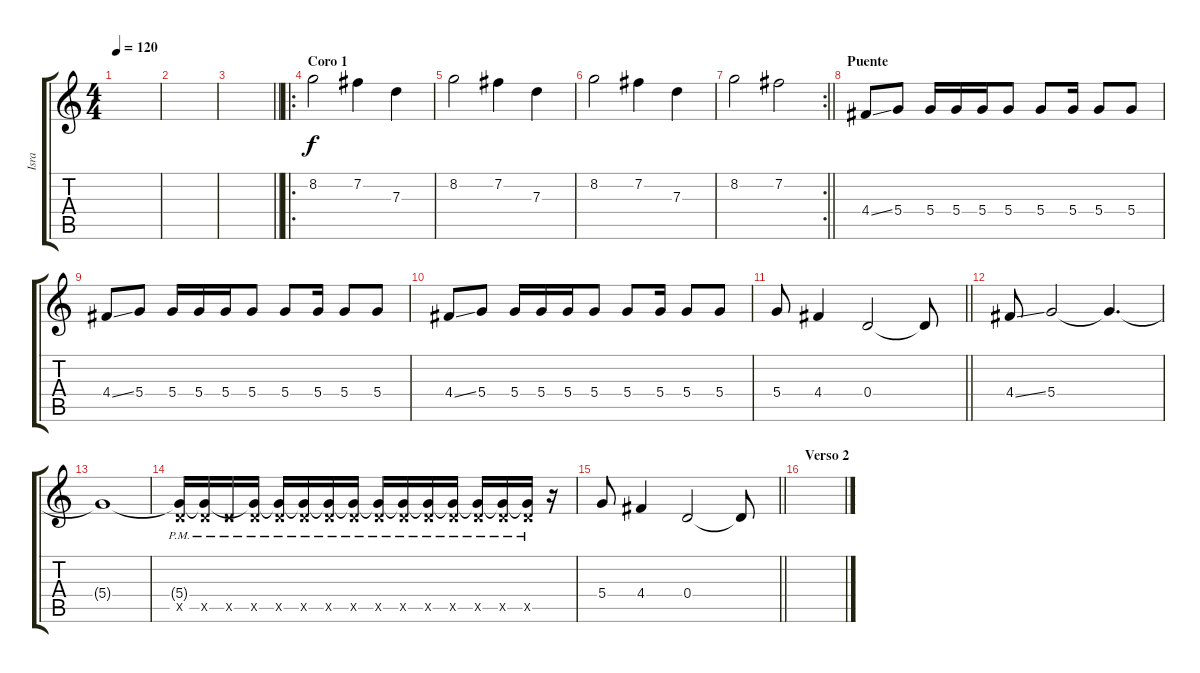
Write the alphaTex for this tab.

\track ("Isra" "Isra") {instrument distortionguitar}
\staff {score tabs}
\tuning (E4 B3 G3 D3 A2 E2) {hide}
\ts (4 4)
\tempo 120
\clef g2
\ks c
|
|
\barLineRight lightlight
|
\ro
\section ("" "Coro 1")
8.2.2 7.2.4 7.3.4 |
8.2.2 7.2.4 7.3.4 |
8.2.2 7.2.4 7.3.4 |
\rc 2
\barLineRight lightlight
8.2.2 7.2.2 |
\section ("" "Puente")
4.4{ss}.8 5.4.8 5.4.16 5.4.16 5.4.16 5.4.8 5.4.8 5.4.16 5.4.8 5.4.8 |
4.4{ss}.8 5.4.8 5.4.16 5.4.16 5.4.16 5.4.8 5.4.8 5.4.16 5.4.8 5.4.8 |
4.4{ss}.8 5.4.8 5.4.16 5.4.16 5.4.16 5.4.8 5.4.8 5.4.16 5.4.8 5.4.8 |
\barLineRight lightlight
5.4.8 4.4.4 0.4.2 0.4{t}.8 |
\section ("" "")
4.4{ss}.8 5.4.2 5.4{t}.4{d} |
5.4{t}.1 |
(5.4{t} 5.5{pm x}).16 (5.4{t} 5.5{pm x}).16 5.5{pm x}.16 (5.4{t} 5.5{pm x}).16 (5.4{t} 5.5{pm x}).16 (5.4{t} 5.5{pm x}).16 (5.4{t} 5.5{pm x}).16 (5.4{t} 5.5{pm x}).16 (5.4{t} 5.5{pm x}).16 (5.4{t} 5.5{pm x}).16 (5.4{t} 5.5{pm x}).16 (5.4{t} 5.5{pm x}).16 (5.4{t} 5.5{pm x}).16 (5.4{t} 5.5{pm x}).16 (5.4{t} 5.5{pm x}).16 r.16 |
\barLineRight lightlight
5.4.8 4.4.4 0.4.2 0.4{t}.8 |
\section ("" "Verso 2")
